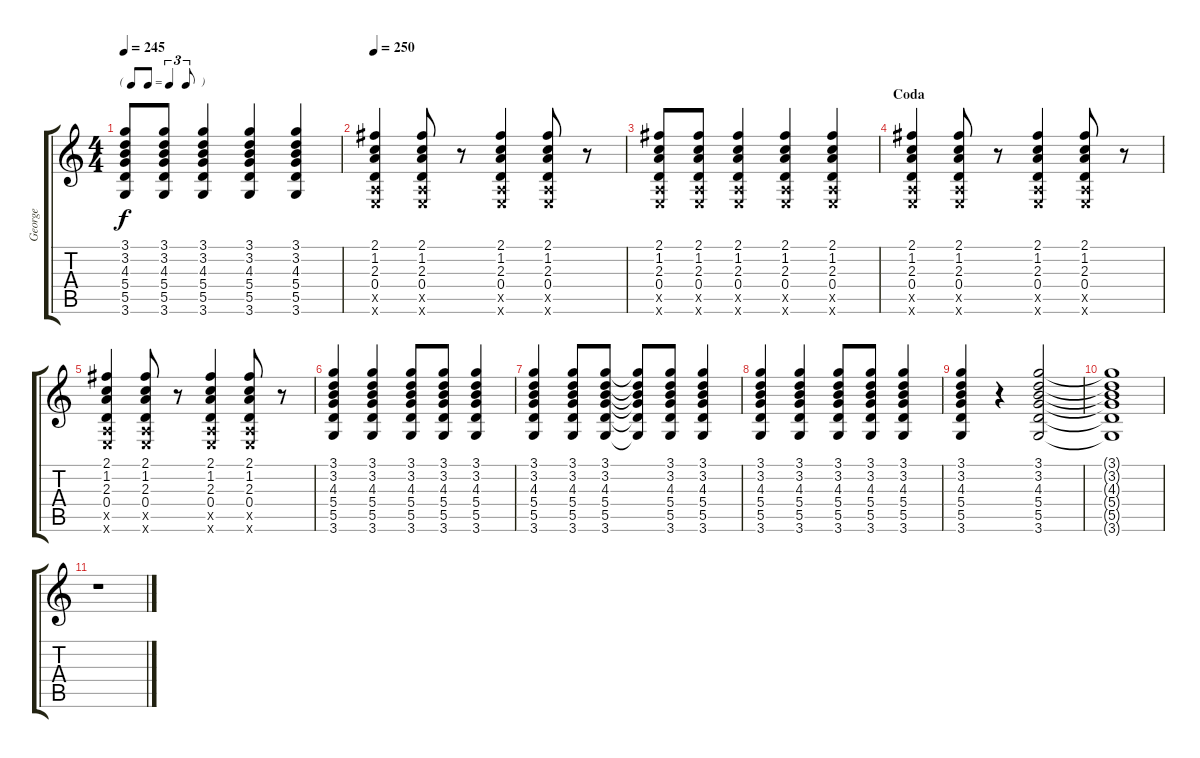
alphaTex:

\track ("George" "George") {instrument acousticguitarsteel}
\staff {score tabs}
\tuning (E4 B3 G3 D3 A2 E2) {hide}
\ts (4 4)
\tf triplet8th
\tempo 245
\clef g2
\ks c
(3.1 3.2 4.3 5.4 5.5 3.6).8{dy f} (3.1 3.2 4.3 5.4 5.5 3.6).8 (3.1 3.2 4.3 5.4 5.5 3.6).4 (3.1 3.2 4.3 5.4 5.5 3.6).4 (3.1 3.2 4.3 5.4 5.5 3.6).4 |
\tempo 250
(2.1 1.2 2.3 0.4 0.5{x} 0.6{x}).4 (2.1 1.2 2.3 0.4 0.5{x} 0.6{x}).8 r.8 (2.1 1.2 2.3 0.4 0.5{x} 0.6{x}).4 (2.1 1.2 2.3 0.4 0.5{x} 0.6{x}).8 r.8 |
(2.1 1.2 2.3 0.4 0.5{x} 0.6{x}).8 (2.1 1.2 2.3 0.4 0.5{x} 0.6{x}).8 (2.1 1.2 2.3 0.4 0.5{x} 0.6{x}).4 (2.1 1.2 2.3 0.4 0.5{x} 0.6{x}).4 (2.1 1.2 2.3 0.4 0.5{x} 0.6{x}).4 |
\section ("" "Coda")
(2.1 1.2 2.3 0.4 0.5{x} 0.6{x}).4 (2.1 1.2 2.3 0.4 0.5{x} 0.6{x}).8 r.8 (2.1 1.2 2.3 0.4 0.5{x} 0.6{x}).4 (2.1 1.2 2.3 0.4 0.5{x} 0.6{x}).8 r.8 |
(2.1 1.2 2.3 0.4 0.5{x} 0.6{x}).4 (2.1 1.2 2.3 0.4 0.5{x} 0.6{x}).8 r.8 (2.1 1.2 2.3 0.4 0.5{x} 0.6{x}).4 (2.1 1.2 2.3 0.4 0.5{x} 0.6{x}).8 r.8 |
(3.1 3.2 4.3 5.4 5.5 3.6).4 (3.1 3.2 4.3 5.4 5.5 3.6).4 (3.1 3.2 4.3 5.4 5.5 3.6).8 (3.1 3.2 4.3 5.4 5.5 3.6).8 (3.1 3.2 4.3 5.4 5.5 3.6).4 |
(3.1 3.2 4.3 5.4 5.5 3.6).4 (3.1 3.2 4.3 5.4 5.5 3.6).8 (3.1 3.2 4.3 5.4 5.5 3.6).8 (3.1{t} 3.2{t} 4.3{t} 5.4{t} 5.5{t} 3.6{t}).8 (3.1 3.2 4.3 5.4 5.5 3.6).8 (3.1 3.2 4.3 5.4 5.5 3.6).4 |
(3.1 3.2 4.3 5.4 5.5 3.6).4 (3.1 3.2 4.3 5.4 5.5 3.6).4 (3.1 3.2 4.3 5.4 5.5 3.6).8 (3.1 3.2 4.3 5.4 5.5 3.6).8 (3.1 3.2 4.3 5.4 5.5 3.6).4 |
(3.1 3.2 4.3 5.4 5.5 3.6).4 r.4 (3.1 3.2 4.3 5.4 5.5 3.6).2 |
(3.1{t} 3.2{t} 4.3{t} 5.4{t} 5.5{t} 3.6{t}).1 |
r.1
